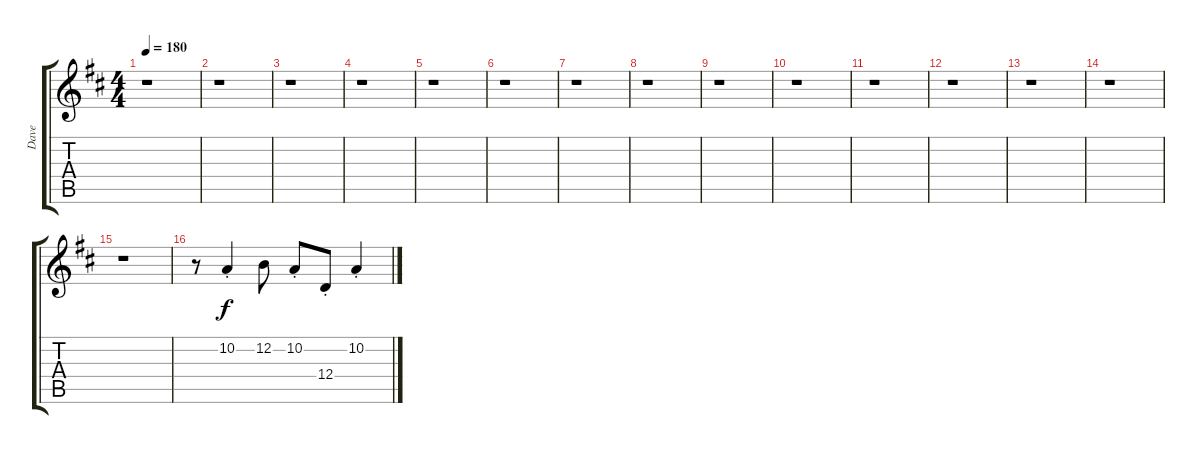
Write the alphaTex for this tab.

\track ("Dave" "Dave") {instrument trumpet}
\staff {score tabs}
\tuning (E4 B3 G3 D3 A2 E2) {hide}
\ts (4 4)
\tempo 180
\clef g2
\ks d
r.1{dy ff} |
r.1 |
r.1 |
r.1 |
r.1 |
r.1 |
r.1 |
r.1 |
r.1 |
r.1 |
r.1 |
r.1 |
r.1 |
r.1 |
r.1 |
r.8 10.2{st}.4{dy f} 12.2.8 10.2{st}.8 12.4{st}.8 10.2{st}.4
